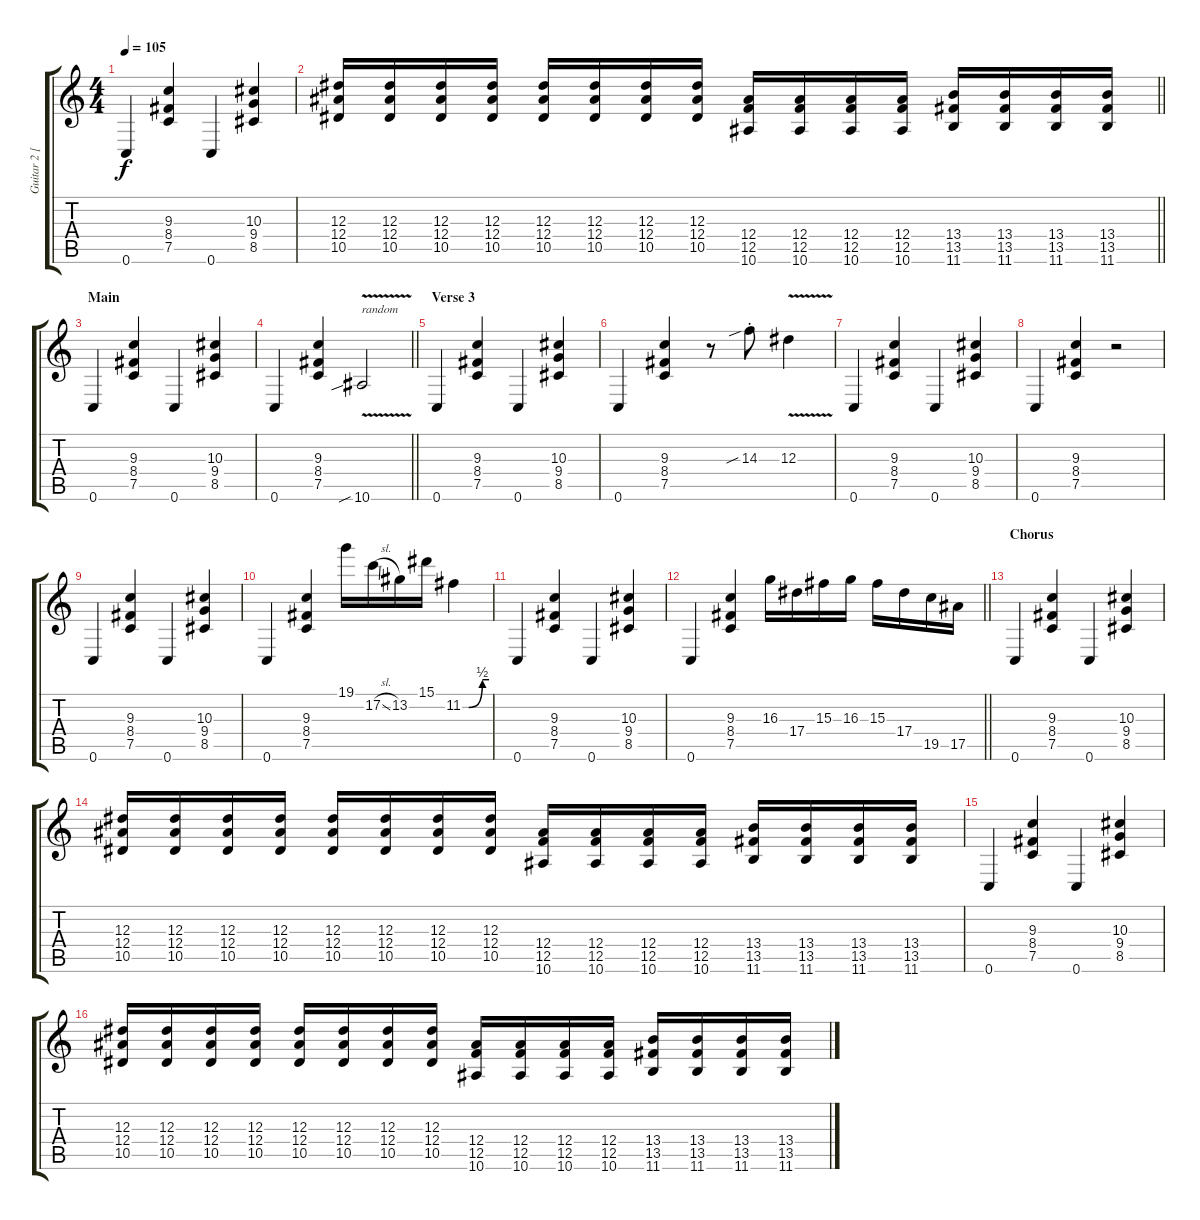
\track ("Guitar 2 [Josh Homme]" "Guitar 2 [") {instrument distortionguitar bank 97}
\staff {score tabs}
\tuning (C4 G3 Eb3 Bb2 F2 C2) {hide}
\ts (4 4)
\tempo 105
\clef g2
\ks c
0.6.4{dy f} (9.3 8.4 7.5).4 0.6.4 (10.3 9.4 8.5).4 |
\barLineRight lightlight
(12.3 12.4 10.5).16 (12.3 12.4 10.5).16 (12.3 12.4 10.5).16 (12.3 12.4 10.5).16 (12.3 12.4 10.5).16 (12.3 12.4 10.5).16 (12.3 12.4 10.5).16 (12.3 12.4 10.5).16 (12.4 12.5 10.6).16 (12.4 12.5 10.6).16 (12.4 12.5 10.6).16 (12.4 12.5 10.6).16 (13.4 13.5 11.6).16 (13.4 13.5 11.6).16 (13.4 13.5 11.6).16 (13.4 13.5 11.6).16 |
\section ("" "Main")
0.6.4 (9.3 8.4 7.5).4 0.6.4 (10.3 9.4 8.5).4 |
\barLineRight lightlight
0.6.4 (9.3 8.4 7.5).4 10.6{v sib}.2{txt "random"} |
\section ("" "Verse 3")
0.6.4 (9.3 8.4 7.5).4 0.6.4 (10.3 9.4 8.5).4 |
0.6.4 (9.3 8.4 7.5).4 r.8{volume 14} 14.3{sib st}.8 12.3{v}.4 |
0.6.4{volume 10} (9.3 8.4 7.5).4 0.6.4 (10.3 9.4 8.5).4 |
0.6.4 (9.3 8.4 7.5).4 r.2 |
0.6.4 (9.3 8.4 7.5).4 0.6.4 (10.3 9.4 8.5).4 |
0.6.4 (9.3 8.4 7.5).4 19.1.16{volume 14} 17.2{sl}.16 13.2.16 15.1.16 11.2{be (custom 0 0 14 0 45 2 60 2)}.4 |
0.6.4{volume 10} (9.3 8.4 7.5).4 0.6.4 (10.3 9.4 8.5).4 |
\barLineRight lightlight
0.6.4 (9.3 8.4 7.5).4 16.3.16{volume 14} 17.4.16 15.3.16 16.3.16 15.3.16 17.4.16 19.5.16 17.5.16 |
\section ("" "Chorus")
0.6.4{volume 10} (9.3 8.4 7.5).4 0.6.4 (10.3 9.4 8.5).4 |
(12.3 12.4 10.5).16 (12.3 12.4 10.5).16 (12.3 12.4 10.5).16 (12.3 12.4 10.5).16 (12.3 12.4 10.5).16 (12.3 12.4 10.5).16 (12.3 12.4 10.5).16 (12.3 12.4 10.5).16 (12.4 12.5 10.6).16 (12.4 12.5 10.6).16 (12.4 12.5 10.6).16 (12.4 12.5 10.6).16 (13.4 13.5 11.6).16 (13.4 13.5 11.6).16 (13.4 13.5 11.6).16 (13.4 13.5 11.6).16 |
0.6.4 (9.3 8.4 7.5).4 0.6.4 (10.3 9.4 8.5).4 |
(12.3 12.4 10.5).16 (12.3 12.4 10.5).16 (12.3 12.4 10.5).16 (12.3 12.4 10.5).16 (12.3 12.4 10.5).16 (12.3 12.4 10.5).16 (12.3 12.4 10.5).16 (12.3 12.4 10.5).16 (12.4 12.5 10.6).16 (12.4 12.5 10.6).16 (12.4 12.5 10.6).16 (12.4 12.5 10.6).16 (13.4 13.5 11.6).16 (13.4 13.5 11.6).16 (13.4 13.5 11.6).16 (13.4 13.5 11.6).16
